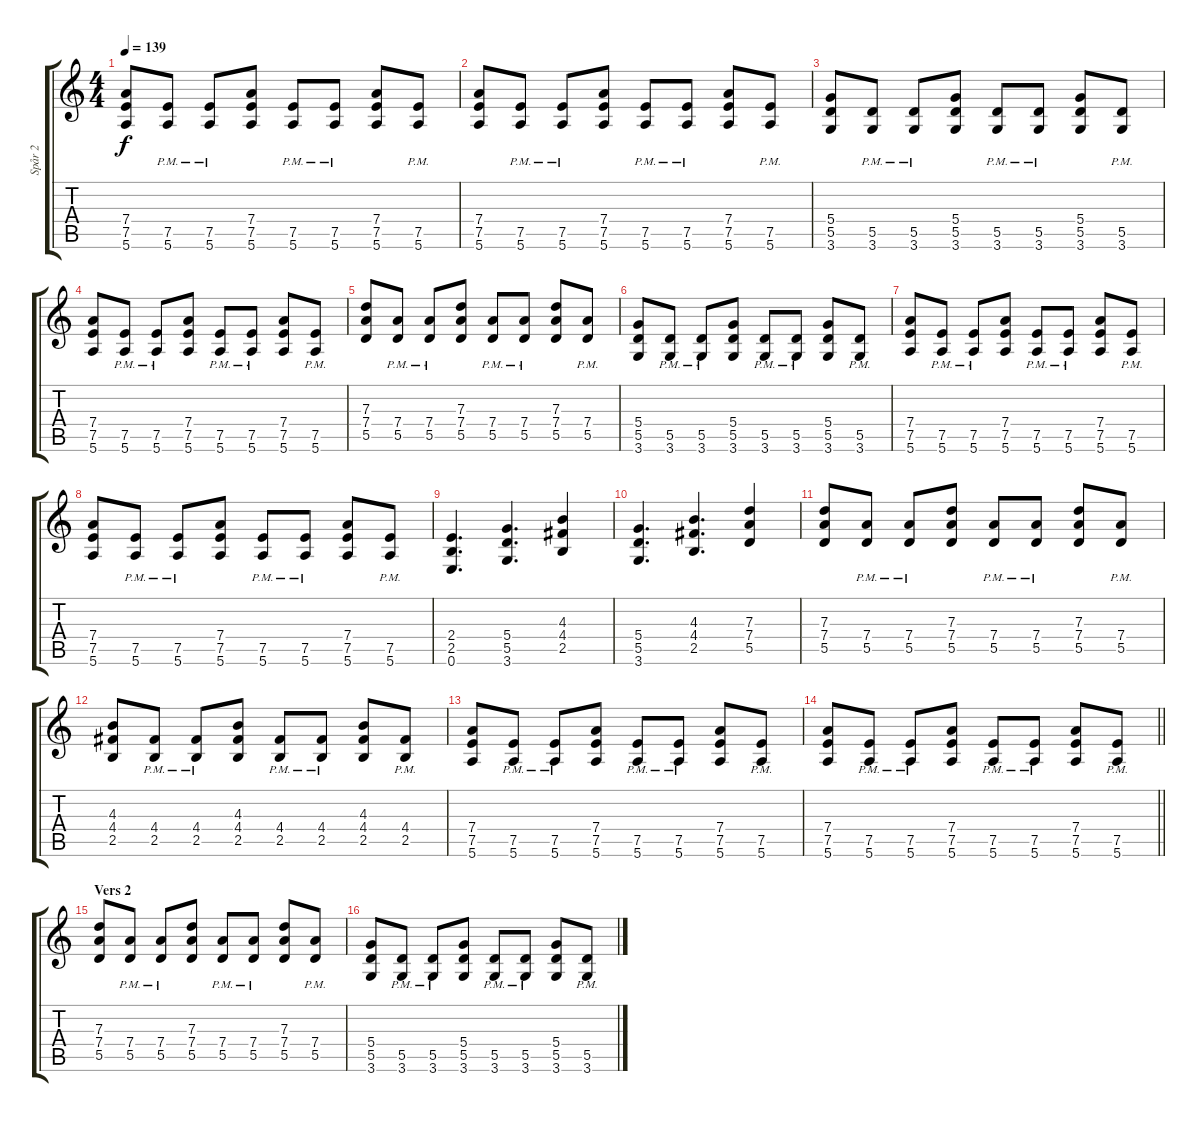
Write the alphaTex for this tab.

\track ("Spår 2" "Spår 2") {instrument overdrivenguitar}
\staff {score tabs}
\tuning (E4 B3 G3 D3 A2 E2) {hide}
\ts (4 4)
\tempo 139
\clef g2
\ks c
(7.4 7.5 5.6).8{dy f} (7.5{pm} 5.6).8 (7.5{pm} 5.6).8 (7.4 7.5 5.6).8 (7.5{pm} 5.6).8 (7.5{pm} 5.6).8 (7.4 7.5 5.6).8 (7.5{pm} 5.6).8 |
(7.4 7.5 5.6).8 (7.5{pm} 5.6).8 (7.5{pm} 5.6).8 (7.4 7.5 5.6).8 (7.5{pm} 5.6).8 (7.5{pm} 5.6).8 (7.4 7.5 5.6).8 (7.5{pm} 5.6).8 |
(5.4 5.5 3.6).8 (5.5{pm} 3.6{pm}).8 (5.5{pm} 3.6{pm}).8 (5.4 5.5 3.6).8 (5.5{pm} 3.6{pm}).8 (5.5{pm} 3.6{pm}).8 (5.4 5.5 3.6).8 (5.5 3.6{pm}).8 |
(7.4 7.5 5.6).8 (7.5{pm} 5.6).8 (7.5{pm} 5.6).8 (7.4 7.5 5.6).8 (7.5{pm} 5.6).8 (7.5{pm} 5.6).8 (7.4 7.5 5.6).8 (7.5{pm} 5.6).8 |
(7.3 7.4 5.5).8 (7.4{pm} 5.5{pm}).8 (7.4{pm} 5.5{pm}).8 (7.3 7.4 5.5).8 (7.4{pm} 5.5{pm}).8 (7.4{pm} 5.5{pm}).8 (7.3 7.4 5.5).8 (7.4{pm} 5.5{pm}).8 |
(5.4 5.5 3.6).8 (5.5{pm} 3.6{pm}).8 (5.5{pm} 3.6{pm}).8 (5.4 5.5 3.6).8 (5.5{pm} 3.6{pm}).8 (5.5{pm} 3.6{pm}).8 (5.4 5.5 3.6).8 (5.5 3.6{pm}).8 |
(7.4 7.5 5.6).8 (7.5{pm} 5.6).8 (7.5{pm} 5.6).8 (7.4 7.5 5.6).8 (7.5{pm} 5.6).8 (7.5{pm} 5.6).8 (7.4 7.5 5.6).8 (7.5{pm} 5.6).8 |
(7.4 7.5 5.6).8 (7.5{pm} 5.6).8 (7.5{pm} 5.6).8 (7.4 7.5 5.6).8 (7.5{pm} 5.6).8 (7.5{pm} 5.6).8 (7.4 7.5 5.6).8 (7.5{pm} 5.6).8 |
(2.4 2.5 0.6).4{d} (5.4 5.5 3.6).4{d} (4.3 4.4 2.5).4 |
(5.4 5.5 3.6).4{d} (4.3 4.4 2.5).4{d} (7.3 7.4 5.5).4 |
(7.3 7.4 5.5).8 (7.4{pm} 5.5{pm}).8 (7.4{pm} 5.5{pm}).8 (7.3 7.4 5.5).8 (7.4{pm} 5.5{pm}).8 (7.4{pm} 5.5{pm}).8 (7.3 7.4 5.5).8 (7.4{pm} 5.5{pm}).8 |
(4.3 4.4 2.5).8 (4.4{pm} 2.5{pm}).8 (4.4{pm} 2.5{pm}).8 (4.3 4.4 2.5).8 (4.4{pm} 2.5{pm}).8 (4.4{pm} 2.5{pm}).8 (4.3 4.4 2.5).8 (4.4{pm} 2.5).8 |
(7.4 7.5 5.6).8 (7.5{pm} 5.6).8 (7.5{pm} 5.6).8 (7.4 7.5 5.6).8 (7.5{pm} 5.6).8 (7.5{pm} 5.6).8 (7.4 7.5 5.6).8 (7.5{pm} 5.6).8 |
\barLineRight lightlight
(7.4 7.5 5.6).8 (7.5{pm} 5.6).8 (7.5{pm} 5.6).8 (7.4 7.5 5.6).8 (7.5{pm} 5.6).8 (7.5{pm} 5.6).8 (7.4 7.5 5.6).8 (7.5{pm} 5.6).8 |
\section ("" "Vers 2")
(7.3 7.4 5.5).8 (7.4{pm} 5.5{pm}).8 (7.4{pm} 5.5{pm}).8 (7.3 7.4 5.5).8 (7.4{pm} 5.5{pm}).8 (7.4{pm} 5.5{pm}).8 (7.3 7.4 5.5).8 (7.4{pm} 5.5{pm}).8 |
(5.4 5.5 3.6).8 (5.5{pm} 3.6{pm}).8 (5.5{pm} 3.6{pm}).8 (5.4 5.5 3.6).8 (5.5{pm} 3.6{pm}).8 (5.5{pm} 3.6{pm}).8 (5.4 5.5 3.6).8 (5.5 3.6{pm}).8
